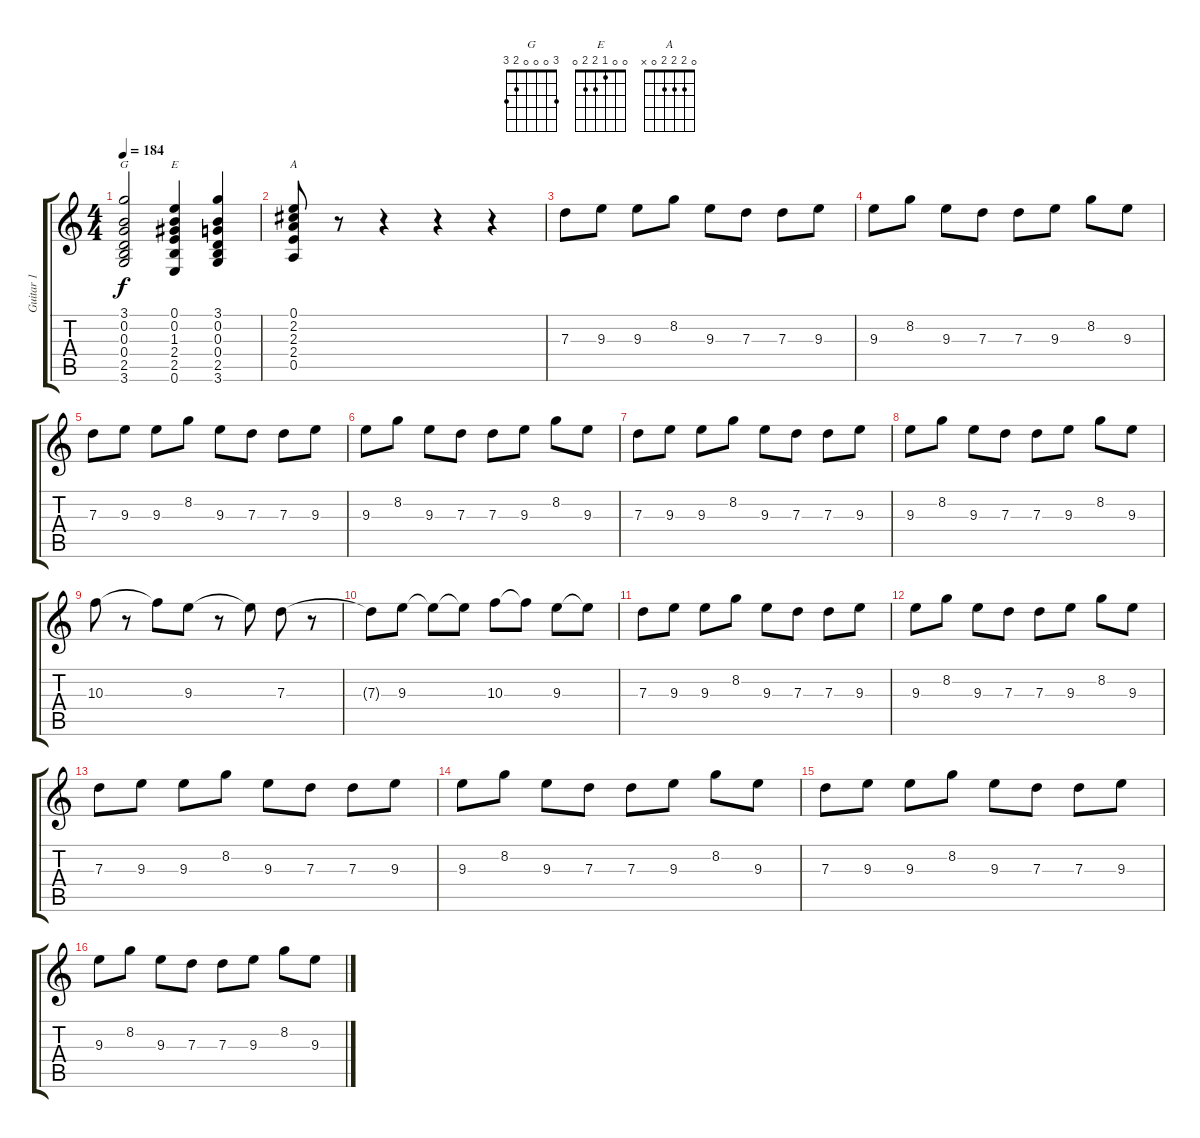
\track ("Guitar 1" "Guitar 1") {instrument distortionguitar}
\staff {score tabs}
\tuning (E4 B3 G3 D3 A2 E2) {hide}
\chord ("G" 3 0 0 0 2 3)
\chord ("E" 0 0 1 2 2 0)
\chord ("A" 0 2 2 2 0 x)
\ts (4 4)
\tempo 184
\clef g2
\ks c
(3.1 0.2 0.3 0.4 2.5 3.6).2{ch "G" dy f} (0.1 0.2 1.3 2.4 2.5 0.6).4{ch "E"} (3.1 0.2 0.3 0.4 2.5 3.6).4 |
(0.1 2.2 2.3 2.4 0.5).8{ch "A"} r.8 r.4 r.4 r.4 |
7.3.8 9.3.8 9.3.8 8.2.8 9.3.8 7.3.8 7.3.8 9.3.8 |
9.3.8 8.2.8 9.3.8 7.3.8 7.3.8 9.3.8 8.2.8 9.3.8 |
7.3.8 9.3.8 9.3.8 8.2.8 9.3.8 7.3.8 7.3.8 9.3.8 |
9.3.8 8.2.8 9.3.8 7.3.8 7.3.8 9.3.8 8.2.8 9.3.8 |
7.3.8 9.3.8 9.3.8 8.2.8 9.3.8 7.3.8 7.3.8 9.3.8 |
9.3.8 8.2.8 9.3.8 7.3.8 7.3.8 9.3.8 8.2.8 9.3.8 |
10.3.8 r.8 10.3{t}.8 9.3.8 r.8 9.3{t}.8 7.3.8 r.8 |
7.3{t}.8 9.3.8 9.3{t}.8 9.3{t}.8 10.3.8 10.3{t}.8 9.3.8 9.3{t}.8 |
7.3.8 9.3.8 9.3.8 8.2.8 9.3.8 7.3.8 7.3.8 9.3.8 |
9.3.8 8.2.8 9.3.8 7.3.8 7.3.8 9.3.8 8.2.8 9.3.8 |
7.3.8 9.3.8 9.3.8 8.2.8 9.3.8 7.3.8 7.3.8 9.3.8 |
9.3.8 8.2.8 9.3.8 7.3.8 7.3.8 9.3.8 8.2.8 9.3.8 |
7.3.8 9.3.8 9.3.8 8.2.8 9.3.8 7.3.8 7.3.8 9.3.8 |
9.3.8 8.2.8 9.3.8 7.3.8 7.3.8 9.3.8 8.2.8 9.3.8
